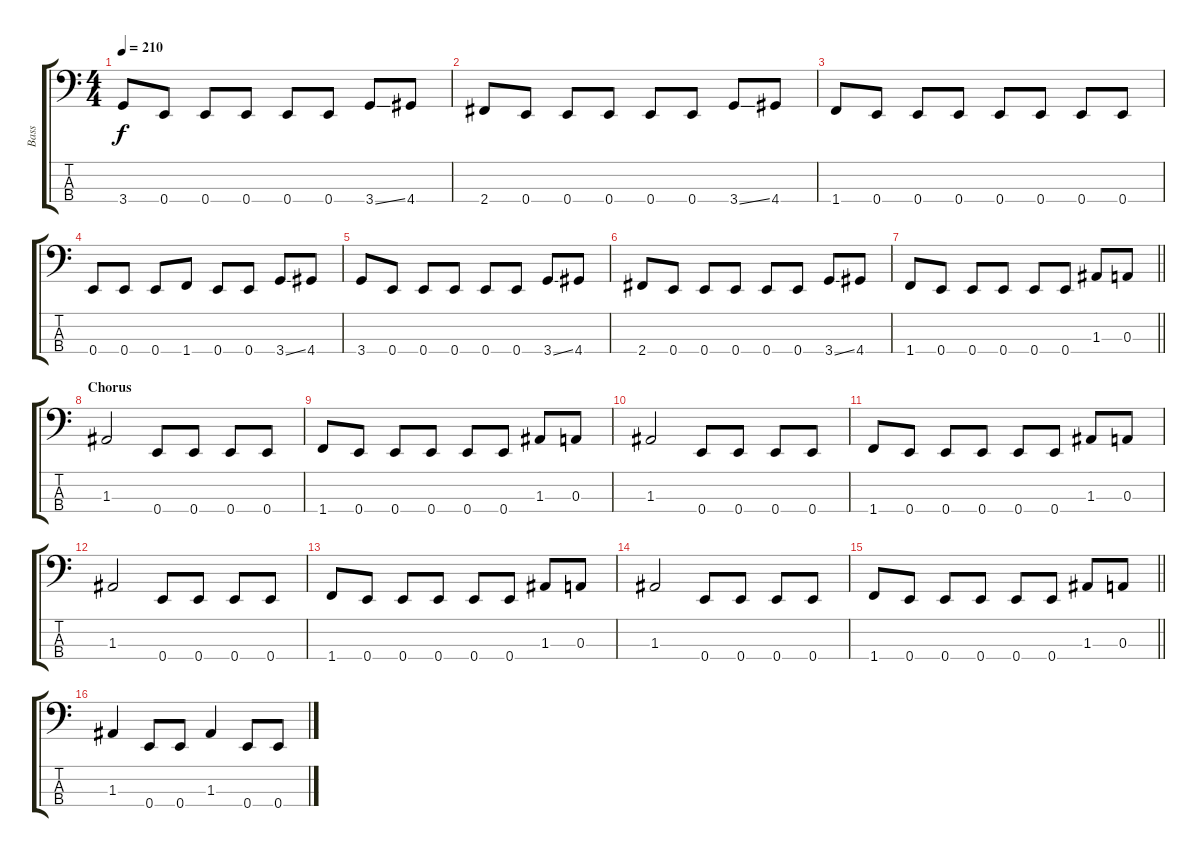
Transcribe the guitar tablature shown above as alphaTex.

\track ("Bass" "Bass") {instrument electricbasspick}
\staff {score tabs}
\tuning (G2 D2 A1 E1) {hide}
\ts (4 4)
\tempo 210
\clef f4
\ks c
3.4.8{dy f} 0.4.8 0.4.8 0.4.8 0.4.8 0.4.8 3.4{ss}.8 4.4.8 |
2.4.8 0.4.8 0.4.8 0.4.8 0.4.8 0.4.8 3.4{ss}.8 4.4.8 |
1.4.8 0.4.8 0.4.8 0.4.8 0.4.8 0.4.8 0.4.8 0.4.8 |
0.4.8 0.4.8 0.4.8 1.4.8 0.4.8 0.4.8 3.4{ss}.8 4.4.8 |
3.4.8 0.4.8 0.4.8 0.4.8 0.4.8 0.4.8 3.4{ss}.8 4.4.8 |
2.4.8 0.4.8 0.4.8 0.4.8 0.4.8 0.4.8 3.4{ss}.8 4.4.8 |
\barLineRight lightlight
1.4.8 0.4.8 0.4.8 0.4.8 0.4.8 0.4.8 1.3.8 0.3.8 |
\section ("" "Chorus")
1.3.2 0.4.8 0.4.8 0.4.8 0.4.8 |
1.4.8 0.4.8 0.4.8 0.4.8 0.4.8 0.4.8 1.3.8 0.3.8 |
1.3.2 0.4.8 0.4.8 0.4.8 0.4.8 |
1.4.8 0.4.8 0.4.8 0.4.8 0.4.8 0.4.8 1.3.8 0.3.8 |
1.3.2 0.4.8 0.4.8 0.4.8 0.4.8 |
1.4.8 0.4.8 0.4.8 0.4.8 0.4.8 0.4.8 1.3.8 0.3.8 |
1.3.2 0.4.8 0.4.8 0.4.8 0.4.8 |
\barLineRight lightlight
1.4.8 0.4.8 0.4.8 0.4.8 0.4.8 0.4.8 1.3.8 0.3.8 |
1.3.4 0.4.8 0.4.8 1.3.4 0.4.8 0.4.8
